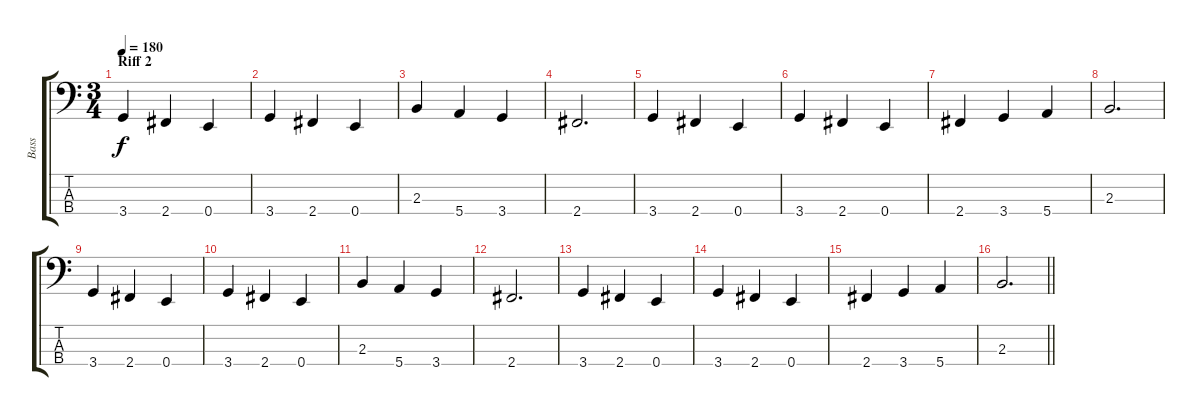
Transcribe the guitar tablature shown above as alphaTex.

\track ("Bass" "Bass") {instrument electricbassfinger}
\staff {score tabs}
\tuning (G2 D2 A1 E1) {hide}
\ts (3 4)
\section ("" "Riff 2")
\tempo 180
\clef f4
\ks c
3.4.4{dy f} 2.4.4 0.4.4 |
3.4.4 2.4.4 0.4.4 |
2.3.4 5.4.4 3.4.4 |
2.4.2{d} |
3.4.4 2.4.4 0.4.4 |
3.4.4 2.4.4 0.4.4 |
2.4.4 3.4.4 5.4.4 |
2.3.2{d} |
3.4.4 2.4.4 0.4.4 |
3.4.4 2.4.4 0.4.4 |
2.3.4 5.4.4 3.4.4 |
2.4.2{d} |
3.4.4 2.4.4 0.4.4 |
3.4.4 2.4.4 0.4.4 |
2.4.4 3.4.4 5.4.4 |
\barLineRight lightlight
2.3.2{d}
